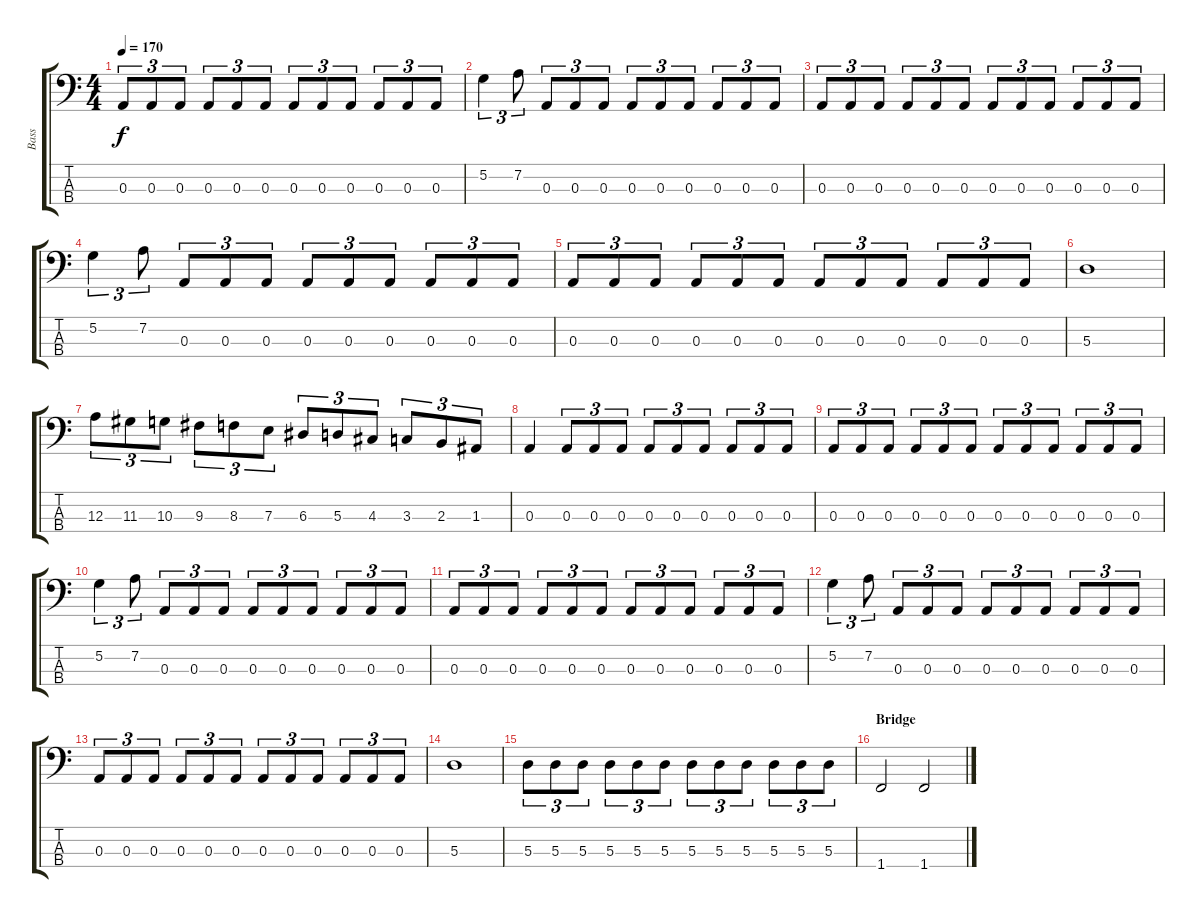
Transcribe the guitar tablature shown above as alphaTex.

\track ("Bass" "Bass") {instrument electricbasspick}
\staff {score tabs}
\tuning (G2 D2 A1 E1) {hide}
\ts (4 4)
\tempo 170
\clef f4
\ks c
0.3.8{tu (3 2) dy f} 0.3.8{tu (3 2)} 0.3.8{tu (3 2)} 0.3.8{tu (3 2)} 0.3.8{tu (3 2)} 0.3.8{tu (3 2)} 0.3.8{tu (3 2)} 0.3.8{tu (3 2)} 0.3.8{tu (3 2)} 0.3.8{tu (3 2)} 0.3.8{tu (3 2)} 0.3.8{tu (3 2)} |
5.2.4{tu (3 2)} 7.2.8{tu (3 2)} 0.3.8{tu (3 2)} 0.3.8{tu (3 2)} 0.3.8{tu (3 2)} 0.3.8{tu (3 2)} 0.3.8{tu (3 2)} 0.3.8{tu (3 2)} 0.3.8{tu (3 2)} 0.3.8{tu (3 2)} 0.3.8{tu (3 2)} |
0.3.8{tu (3 2)} 0.3.8{tu (3 2)} 0.3.8{tu (3 2)} 0.3.8{tu (3 2)} 0.3.8{tu (3 2)} 0.3.8{tu (3 2)} 0.3.8{tu (3 2)} 0.3.8{tu (3 2)} 0.3.8{tu (3 2)} 0.3.8{tu (3 2)} 0.3.8{tu (3 2)} 0.3.8{tu (3 2)} |
5.2.4{tu (3 2)} 7.2.8{tu (3 2)} 0.3.8{tu (3 2)} 0.3.8{tu (3 2)} 0.3.8{tu (3 2)} 0.3.8{tu (3 2)} 0.3.8{tu (3 2)} 0.3.8{tu (3 2)} 0.3.8{tu (3 2)} 0.3.8{tu (3 2)} 0.3.8{tu (3 2)} |
0.3.8{tu (3 2)} 0.3.8{tu (3 2)} 0.3.8{tu (3 2)} 0.3.8{tu (3 2)} 0.3.8{tu (3 2)} 0.3.8{tu (3 2)} 0.3.8{tu (3 2)} 0.3.8{tu (3 2)} 0.3.8{tu (3 2)} 0.3.8{tu (3 2)} 0.3.8{tu (3 2)} 0.3.8{tu (3 2)} |
5.3.1 |
12.3.8{tu (3 2)} 11.3.8{tu (3 2)} 10.3.8{tu (3 2)} 9.3.8{tu (3 2)} 8.3.8{tu (3 2)} 7.3.8{tu (3 2)} 6.3.8{tu (3 2)} 5.3.8{tu (3 2)} 4.3.8{tu (3 2)} 3.3.8{tu (3 2)} 2.3.8{tu (3 2)} 1.3.8{tu (3 2)} |
0.3.4 0.3.8{tu (3 2)} 0.3.8{tu (3 2)} 0.3.8{tu (3 2)} 0.3.8{tu (3 2)} 0.3.8{tu (3 2)} 0.3.8{tu (3 2)} 0.3.8{tu (3 2)} 0.3.8{tu (3 2)} 0.3.8{tu (3 2)} |
0.3.8{tu (3 2)} 0.3.8{tu (3 2)} 0.3.8{tu (3 2)} 0.3.8{tu (3 2)} 0.3.8{tu (3 2)} 0.3.8{tu (3 2)} 0.3.8{tu (3 2)} 0.3.8{tu (3 2)} 0.3.8{tu (3 2)} 0.3.8{tu (3 2)} 0.3.8{tu (3 2)} 0.3.8{tu (3 2)} |
5.2.4{tu (3 2)} 7.2.8{tu (3 2)} 0.3.8{tu (3 2)} 0.3.8{tu (3 2)} 0.3.8{tu (3 2)} 0.3.8{tu (3 2)} 0.3.8{tu (3 2)} 0.3.8{tu (3 2)} 0.3.8{tu (3 2)} 0.3.8{tu (3 2)} 0.3.8{tu (3 2)} |
0.3.8{tu (3 2)} 0.3.8{tu (3 2)} 0.3.8{tu (3 2)} 0.3.8{tu (3 2)} 0.3.8{tu (3 2)} 0.3.8{tu (3 2)} 0.3.8{tu (3 2)} 0.3.8{tu (3 2)} 0.3.8{tu (3 2)} 0.3.8{tu (3 2)} 0.3.8{tu (3 2)} 0.3.8{tu (3 2)} |
5.2.4{tu (3 2)} 7.2.8{tu (3 2)} 0.3.8{tu (3 2)} 0.3.8{tu (3 2)} 0.3.8{tu (3 2)} 0.3.8{tu (3 2)} 0.3.8{tu (3 2)} 0.3.8{tu (3 2)} 0.3.8{tu (3 2)} 0.3.8{tu (3 2)} 0.3.8{tu (3 2)} |
0.3.8{tu (3 2)} 0.3.8{tu (3 2)} 0.3.8{tu (3 2)} 0.3.8{tu (3 2)} 0.3.8{tu (3 2)} 0.3.8{tu (3 2)} 0.3.8{tu (3 2)} 0.3.8{tu (3 2)} 0.3.8{tu (3 2)} 0.3.8{tu (3 2)} 0.3.8{tu (3 2)} 0.3.8{tu (3 2)} |
5.3.1 |
5.3.8{tu (3 2)} 5.3.8{tu (3 2)} 5.3.8{tu (3 2)} 5.3.8{tu (3 2)} 5.3.8{tu (3 2)} 5.3.8{tu (3 2)} 5.3.8{tu (3 2)} 5.3.8{tu (3 2)} 5.3.8{tu (3 2)} 5.3.8{tu (3 2)} 5.3.8{tu (3 2)} 5.3.8{tu (3 2)} |
\section ("" "Bridge")
1.4.2 1.4.2
